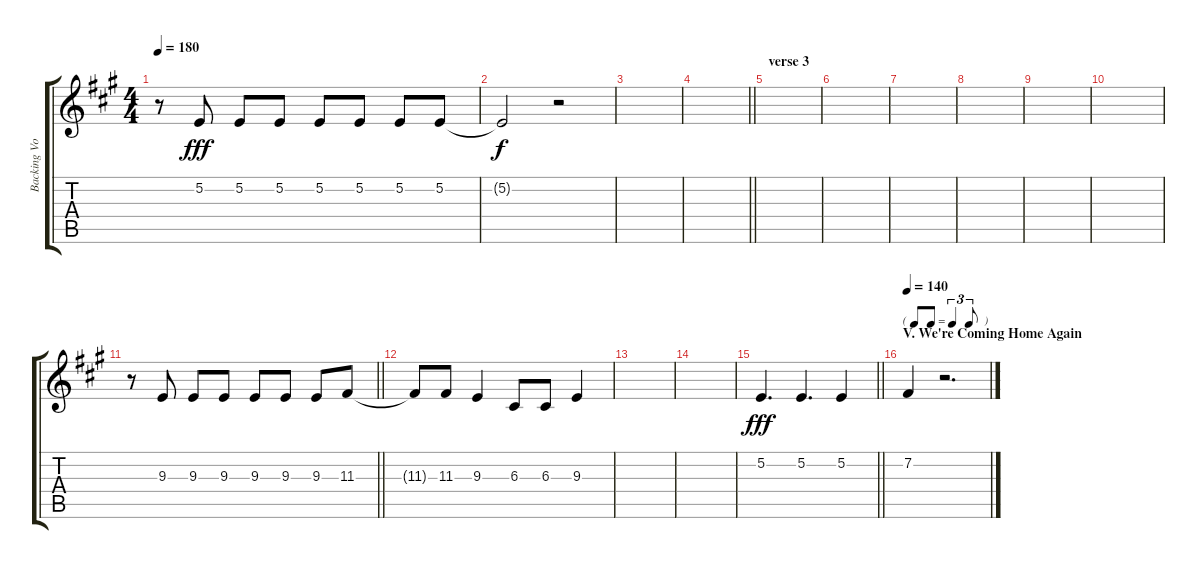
\track ("Backing Vocals" "Backing Vo") {instrument lead2sawtooth}
\staff {score tabs}
\tuning (E4 B3 G3 D3 A2 E2) {hide}
\ts (4 4)
\tempo 180
\clef g2
\ks a
r.8{dy f} 5.2.8{dy fff} 5.2.8 5.2.8 5.2.8 5.2.8 5.2.8 5.2.8 |
5.2{t}.2{dy f} r.2 |
|
\barLineRight lightlight
|
\section ("" "verse 3")
|
|
|
|
|
|
\barLineRight lightlight
r.8 9.3.8 9.3.8 9.3.8 9.3.8 9.3.8 9.3.8 11.3.8 |
11.3{t}.8 11.3.8 9.3.4 6.3.8 6.3.8 9.3.4 |
|
|
\barLineRight lightlight
5.2.4{d dy fff} 5.2.4{d} 5.2.4 |
\tf triplet8th
\section ("" "V. We're Coming Home Again")
\tempo 140
7.2.4 r.2{d}
